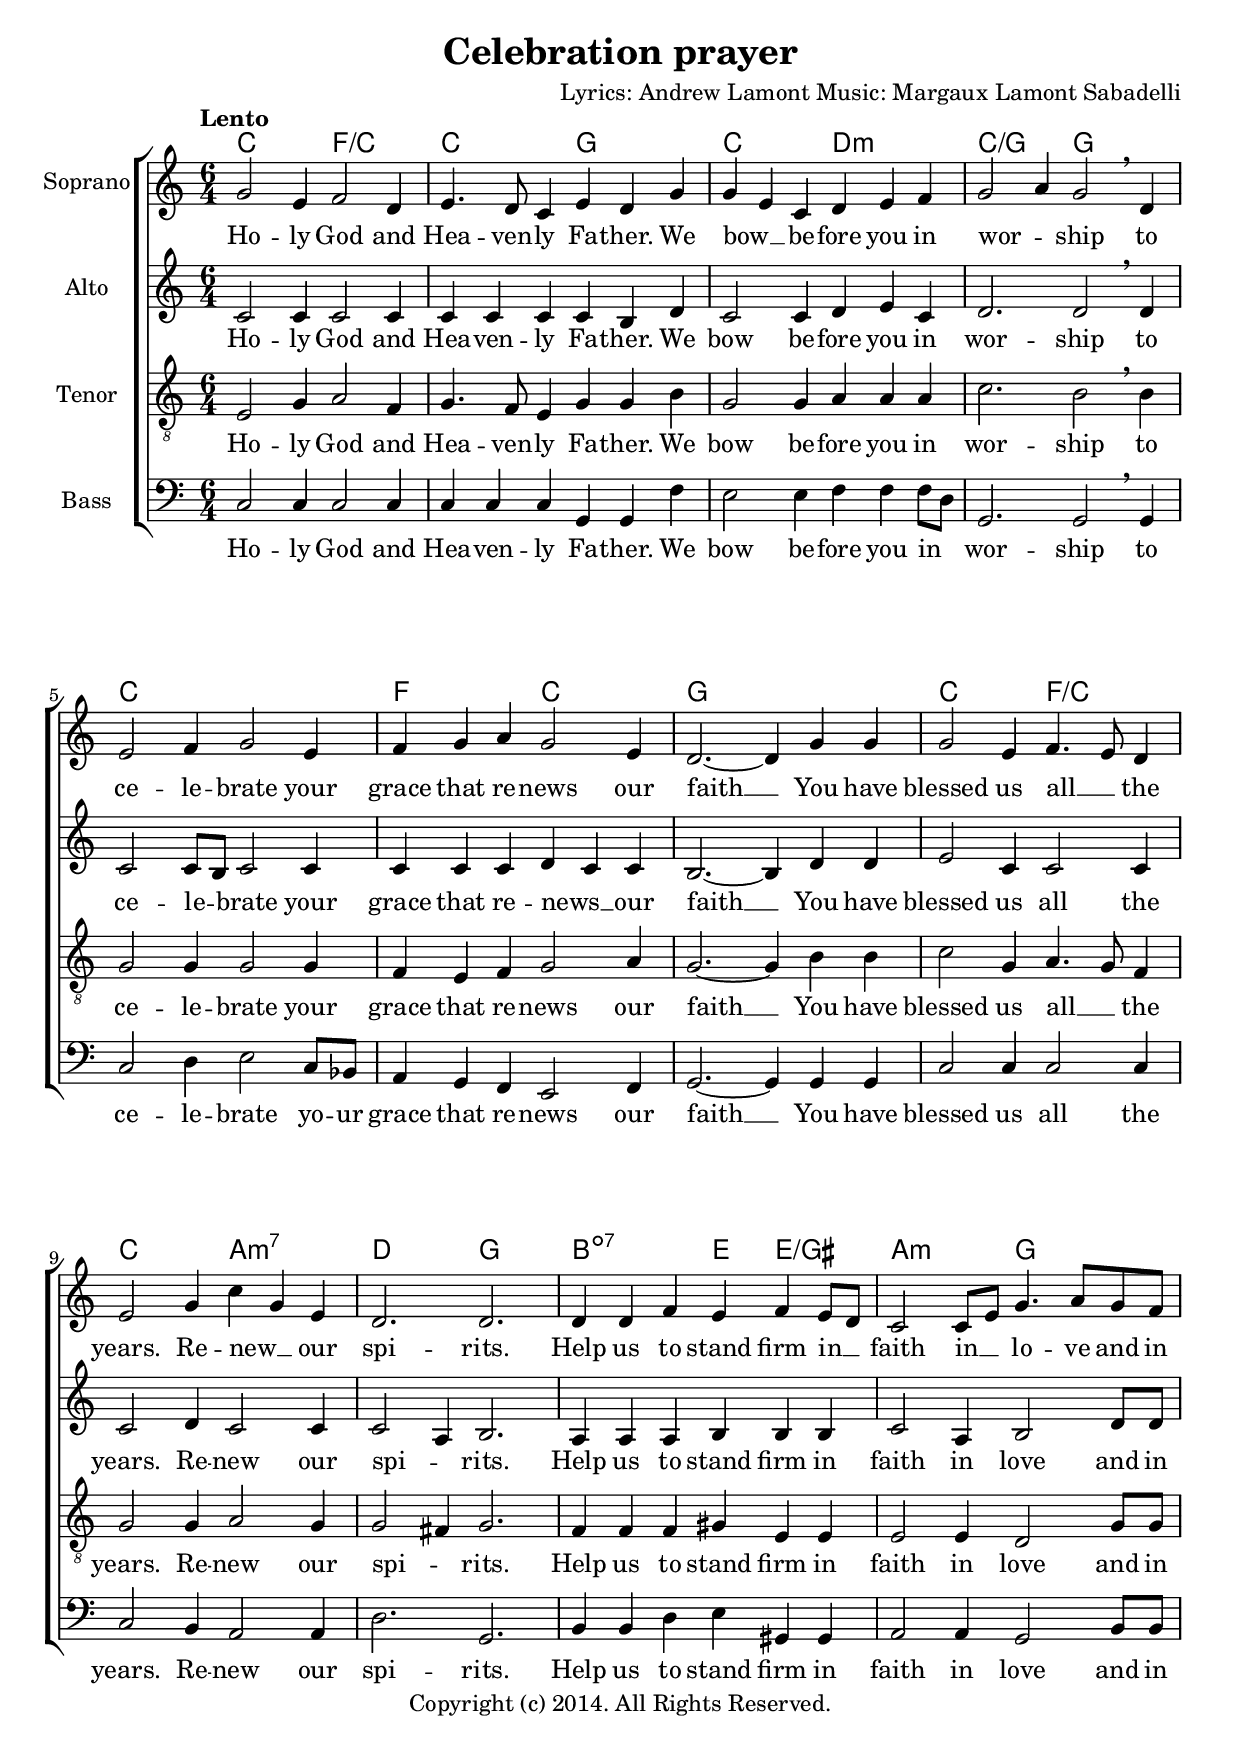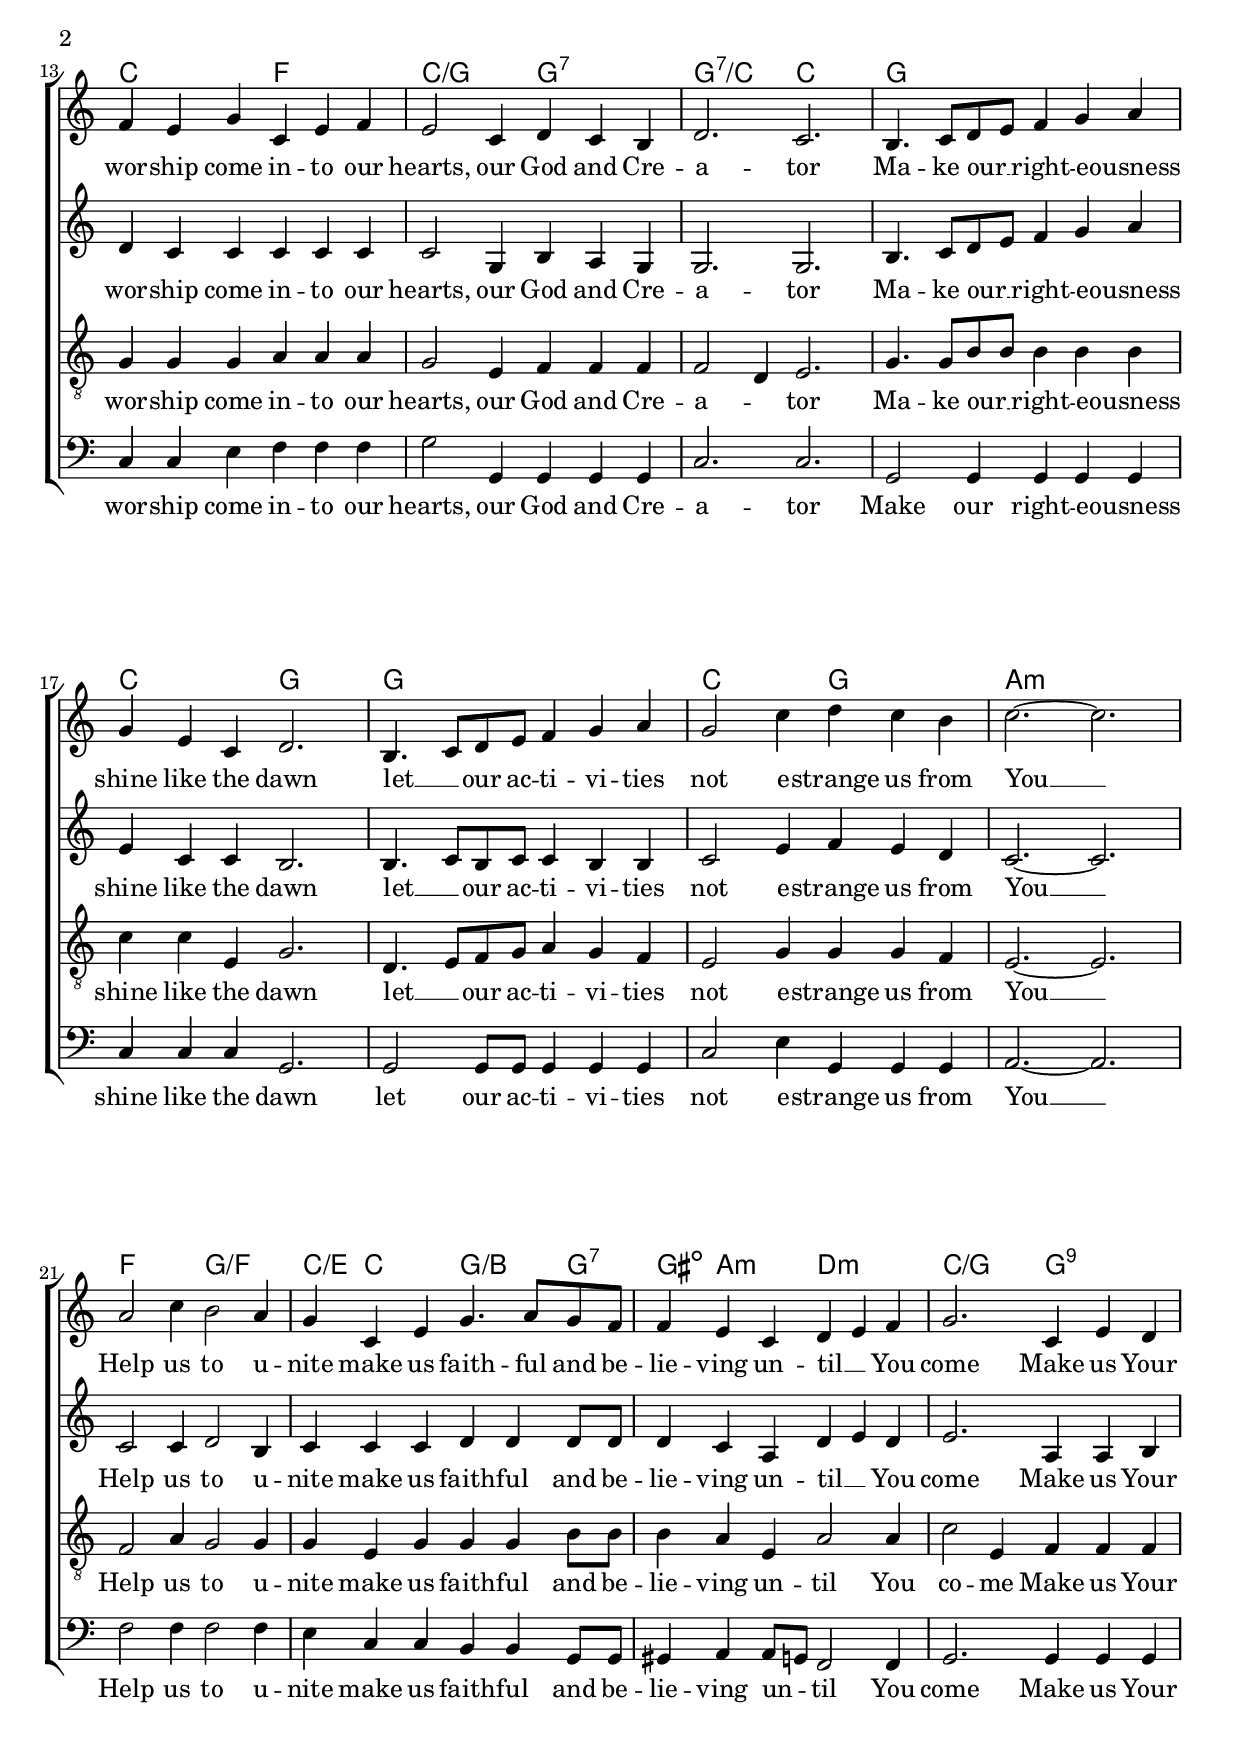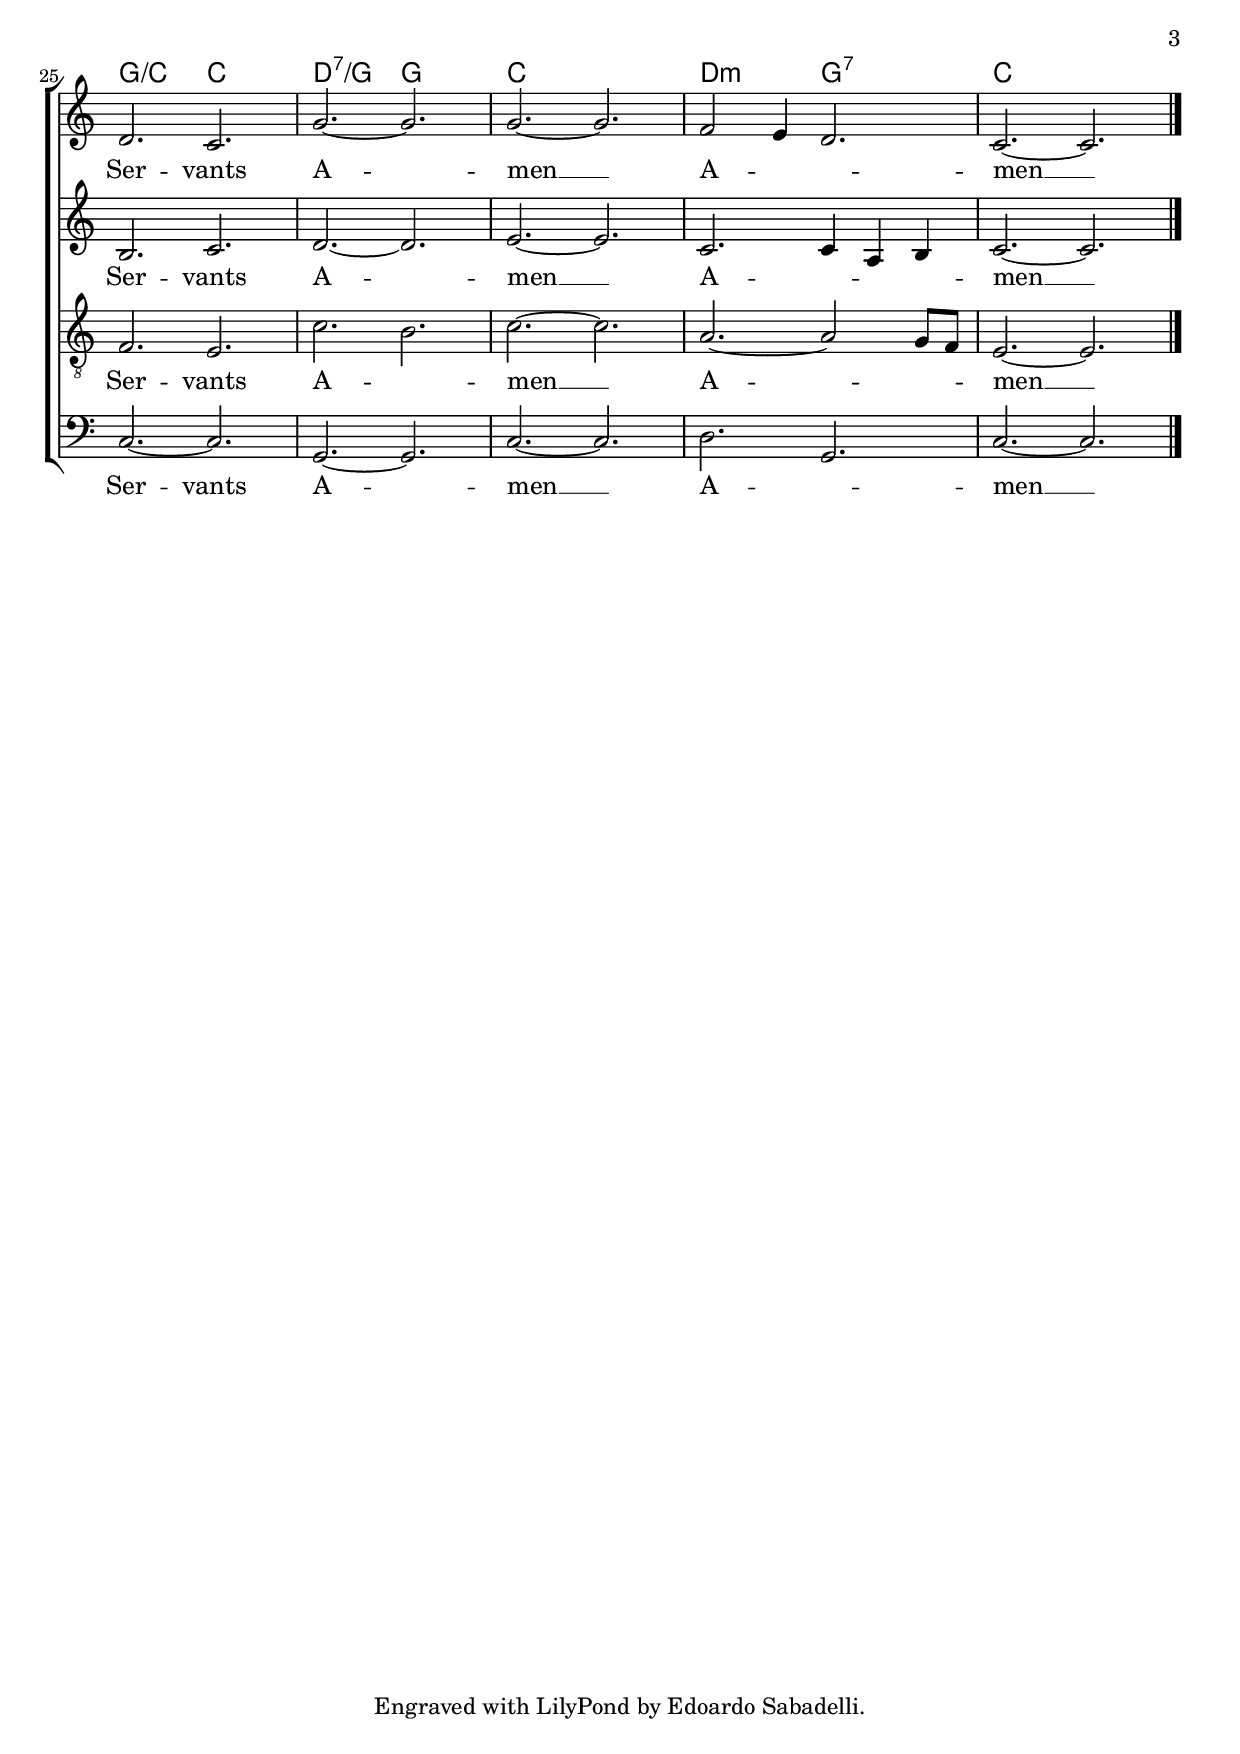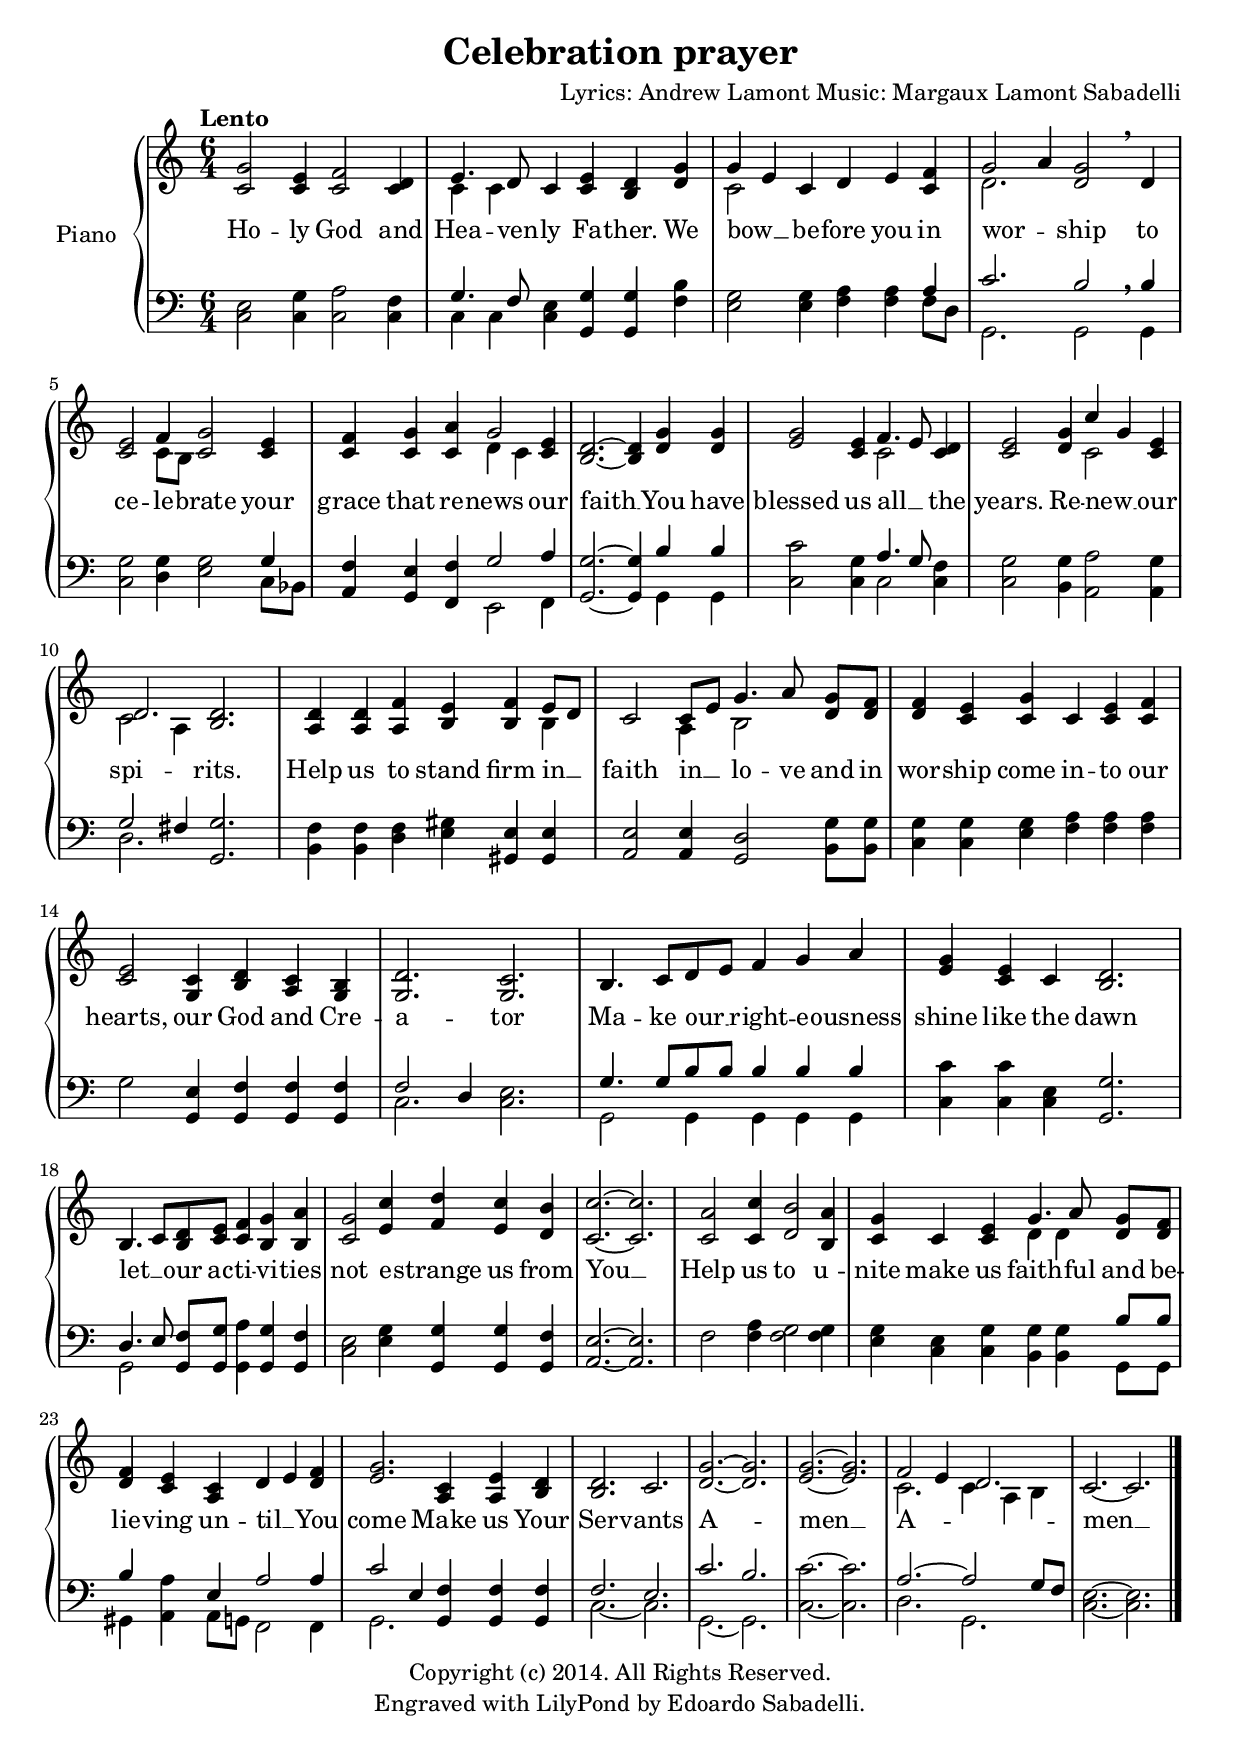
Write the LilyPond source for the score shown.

\version "2.18.0"

\header {
  title = "Celebration prayer"
  composer = \markup \center-align {
    "Lyrics: Andrew Lamont"
    "Music: Margaux Lamont Sabadelli"
  }
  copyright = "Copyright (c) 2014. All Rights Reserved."
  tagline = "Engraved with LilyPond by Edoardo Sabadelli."
}

global = {
  \key c \major
  \time 6/4
  \tempo "Lento"
  \set melismaBusyProperties = #'()
}

soprano = \relative c'' {
  \global
  
  g2 e4 f2 d4
  e4. d8 c4 e d g
  g e c d e f
  g2 a4 g2 \breathe d4
  e2 f4 g2 e4
  f g a g2 e4
  d2.~ d4 g g
  g2 e4 f4. e8 d4
  e2 g4 c g e
  d2. d2.
  d4 d f e f e8 d
  c2 c8 e g4. a8 g f
  f4 e g c, e f
  e2 c4 d c b
  d2. c2.
  b4. c8 d e f4 g a
  g e c d2.
  b4. c8 d e f4 g a
  g2 c4 d c b
  c2.~ c2.
  a2 c4 b2 a4
  g c, e g4. a8 g f
  f4 e c d e f
  g2. c,4 e d
  d2. c2.
  g'2.~ g2.
  g2.~ g2.
  f2 e4 d2.
  c2.~ c2.
  \bar "|."
}

alto = \relative c' {
  \global
  
  c2 c4 c2 c4
  c c c c b d
  c2 c4 d e c
  d2. d2  \breathe d4
  c2 c8 b c2 c4
  c4 c c d c c
  b2.~ b4 d d
  e2 c4 c2 c4
  c2 d4 c2 c4
  c2 a4 b2.
  a4 a a b b b
  c2 a4 b2 d8 d
  d4 c c c c c
  c2 g4 b a g
  g2. g2.
  b4. c8 d e f4 g a
  e4 c c b2.
  b4. c8 b c c4 b b
  c2 e4 f e d
  c2.~ c2.
  c2 c4 d2 b4
  c4 c c d d d8 d
  d4 c a d e d
  e2. a,4 a b
  b2. c2.
  d2.~ d2.
  e2.~ e2.
  c2. c4 a b
  c2.~ c2.
  \bar "|."
  
}

tenor = \relative c {
  \global
  \clef "treble_8"
  
  e2 g4 a2 f4
  g4. f8 e4 g g b
  g2 g4 a a a
  c2. b2  \breathe b4
  g2 g4 g2 g4
  f4 e f g2 a4
  g2.~ g4 b b
  c2 g4 a4. g8 f4
  g2 g4 a2 g4
  g2 fis4 g2.
  f4 f f gis e e
  e2 e4 d2 g8 g
  g4 g g a a a
  g2 e4 f f f
  f2 d4 e2. 
  g4. g8 b b b4 b b
  c4 c e, g2.
  d4. e8 f g a4 g f
  e2 g4 g g f
  e2.~ e2.
  f2 a4 g2 g4
  g4 e g g g b8 b
  b4 a e a2 a4
  c2 e,4 f f f
  f2. e2.
  c'2. b2.
  c2.~ c2.
  a2.~ a2 g8 f
  e2.~ e2.
  \bar "|."
  
}

bass = {
  \global
  \clef bass
  
  c2 c4 c2 c4
  c4 c c g, g, f
  e2 e4 f f f8 d
  g,2. g,2  \breathe g,4
  c2 d4 e2 c8 bes,
  a,4 g, f, e,2 f,4
  g,2.~ g,4 g, g,
  c2 c4 c2 c4
  c2 b,4 a,2 a,4
  d2. g,2.
  b,4 b, d e gis, gis,
  a,2 a,4 g,2 b,8 b,
  c4 c e f f f
  g2 g,4 g, g, g,
  c2. c2.
  g,2 g,4 g, g, g,
  c4 c c g,2.
  g,2 g,8 g, g,4 g, g,
  c2 e4 g, g, g,
  a,2.~ a,
  f2 f4 f2 f4
  e4 c c b,4 b, g,8 g,
  gis,4 a, a,8 g, f,2 f,4
  g,2. g,4 g, g,
  c2.~ c
  g,2.~ g,
  c2.~ c
  d2. g,2.
  c2.~ c
  \bar "|."
}

sopranowords = \lyricmode {
  Ho -- ly God and
  Hea -- ven -- ly Fa -- ther. We
  bow __ _ be -- fore you in wor -- _ ship
  to ce -- le -- brate your
  grace that re -- news our
  faith __ _ You have
  blessed us all __ _ the
  years. Re -- new __ _ our spi -- rits.
  Help us to stand firm in __ _
  faith in __ _ lo -- ve and in
  wor -- ship come in -- to our
  hearts, our God and Cre -- a -- tor
  Ma -- ke our __ _ right -- e -- ousness
  shine like the dawn
  let __ _ our ac -- ti -- vi -- ties
  not e -- strange us from
  You __ _
  Help us to u -- nite
  make us faith -- ful and be -- lie -- ving
  un -- til __ _ You
  come Make us Your
  Ser -- vants
  A -- _
  men __ _
  A -- _ _ men __ _
}

altowords = \lyricmode {
  Ho -- ly God and
  Hea -- ven -- ly Fa -- ther. We
  bow be -- fore you in wor -- ship
  to ce -- le -- _ brate your
  grace that re -- news __ _ our
  faith __ _ You have
  blessed us all the
  years. Re -- new our spi -- _ rits.
  Help us to stand firm in
  faith in love and in
  wor -- ship come in -- to our
  hearts, our God and Cre -- a -- tor
  Ma -- ke our __ _ right -- e -- ousness
  shine like the dawn
  let __ _ our ac -- ti -- vi -- ties
  not e -- strange us from
  You __ _
  Help us to u -- nite
  make us faith -- ful and be -- lie -- ving
  un -- til __ _ You
  come Make us Your
  Ser -- vants
  A -- _
  men __ _
  A -- _ _ _ men __ _
}

tenorwords = \lyricmode {
  Ho -- ly God and
  Hea -- ven -- ly Fa -- ther. We
  bow be -- fore you in wor -- ship
  to ce -- le -- brate your
  grace that re -- news our
  faith __ _ You have
  blessed us all __ _ the
  years. Re -- new our spi -- _ rits.
  Help us to stand firm in
  faith in love and in
  wor -- ship come in -- to our
  hearts, our God and Cre -- a -- _ tor
  Ma -- ke our __ _ right -- e -- ousness
  shine like the dawn
  let __ _ our ac -- ti -- vi -- ties
  not e -- strange us from
  You __ _
  Help us to u -- nite
  make us faith -- ful and be -- lie -- ving
  un -- til You
  co -- me Make us Your
  Ser -- vants
  A -- _
  men __ _
  A -- _ _ _ men __ _
}

basswords = \lyricmode {
  Ho -- ly God and
  Hea -- ven -- ly Fa -- ther. We
  bow be -- fore you in__ _
  wor -- ship to
  ce -- le -- brate yo -- ur
  grace that re -- news our
  faith __ _ You have
  blessed us all the
  years. Re -- new our spi -- rits.
  Help us to stand firm in
  faith in love and in
  wor -- ship come in -- to our
  hearts, our God and Cre -- a -- tor
  Make our right -- e -- ousness
  shine like the dawn
  let our ac -- ti -- vi -- ties
  not e -- strange us from
  You __ _
  Help us to u -- nite
  make us faith -- ful and be -- lie -- ving
  un -- _ til You
  come Make us Your
  Ser -- vants
  A -- _
  men __ _
  A -- _ men __ _
}

% Choir voices with chords and separate lyrics
\book {
  \score {
      \new ChoirStaff <<
        \new ChordNames {
          \chordmode {
            c2. f/c
            c2. g
            c2. d:m
            c2./g g
            c1.
            f2. c
            g1.
            c2. f/c
            c2. a:m7
            d2. g
            b2.:dim7 e4 e2/gis
            a2.:min g
            c2. f
            c2./g g:7
            g2.:7/c c
            g1.
            c2. g
            g1.
            c2. g
            a1.:min
            f2. g/f
            c4/e c2 g/b g4:7
            gis4:dim a2:min d2.:min
            c2./g g:9
            g2./c c
            d2.:7/g g
            c1.
            d2.:min g:7
            c1.
          }
        }
        
        \new Staff = "sopranos" {
          \set Staff.instrumentName = #"Soprano"
          \set Staff.midiInstrument = #"acoustic grand"
          \new Voice = "sopranos" { \soprano }
        }
        
        \new Lyrics \lyricsto "sopranos" { \sopranowords }
      
        \new Staff = "altos" {
          \set Staff.instrumentName = #"Alto"
          \set Staff.midiInstrument = #"acoustic grand"
          \new Voice = "altos" { \alto }
        }
        
        \new Lyrics \lyricsto "altos" { \altowords }
      
        \new Staff = "tenors" {
          \set Staff.instrumentName = #"Tenor"
          \set Staff.midiInstrument = #"acoustic grand"
          \new Voice = "tenors" { \tenor }
        }
        
        \new Lyrics \lyricsto "tenors" { \tenorwords }
      
        \new Staff = "basses" {
          \set Staff.instrumentName = #"Bass"
          \set Staff.midiInstrument = #"acoustic grand"
          \new Voice = "basses" { \bass }
        }
        
        \new Lyrics \lyricsto "basses" { \basswords }
      >>
      
    \layout { }
  }
}

% Piano/Organ score, voices combined with lyrics
\book {
  \score {
    \new PianoStaff <<
      \set PianoStaff.instrumentName = #"Piano"
      
      \new Staff <<
        \set Staff.printPartCombineTexts = ##f
        \partcombine \soprano \alto
        \new NullVoice = "aligner" \soprano
        \new Lyrics \lyricsto "aligner" { \sopranowords }
      >>
      
      \new Staff {
        \set Staff.printPartCombineTexts = ##f
        \partcombine \tenor \bass
      }
    >>
    
    \layout { }
  }
}
